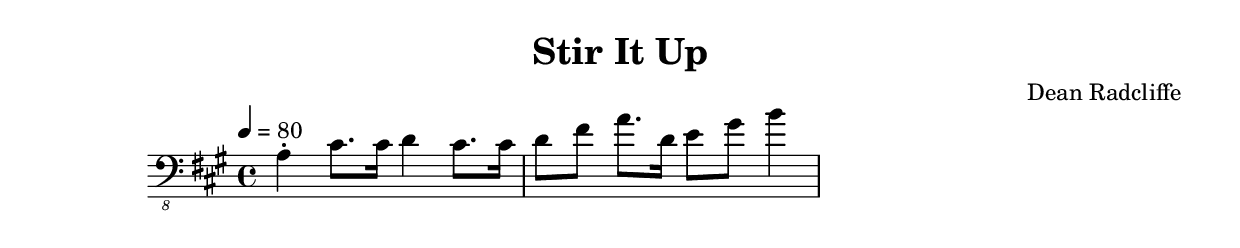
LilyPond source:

\version "2.8"
\include "english.ly"
\header {
  title = "Stir It Up"
  arranger = "Dean Radcliffe"
}

bassChorusMelody = \relative c {
  a4-.    cs8.  cs16  d4     cs8.   cs16
  d8  fs  a8.    d,16  e8  gs  b4
}

\score {
  \new Staff <<
    \clef "bass_8"
    \key a \major
    \new Voice {
      \tempo 4 = 80
      \set Staff.midiInstrument = #"acoustic bass" 
      \bassChorusMelody
    }
  >>
  \layout { }
  \midi {}
}
